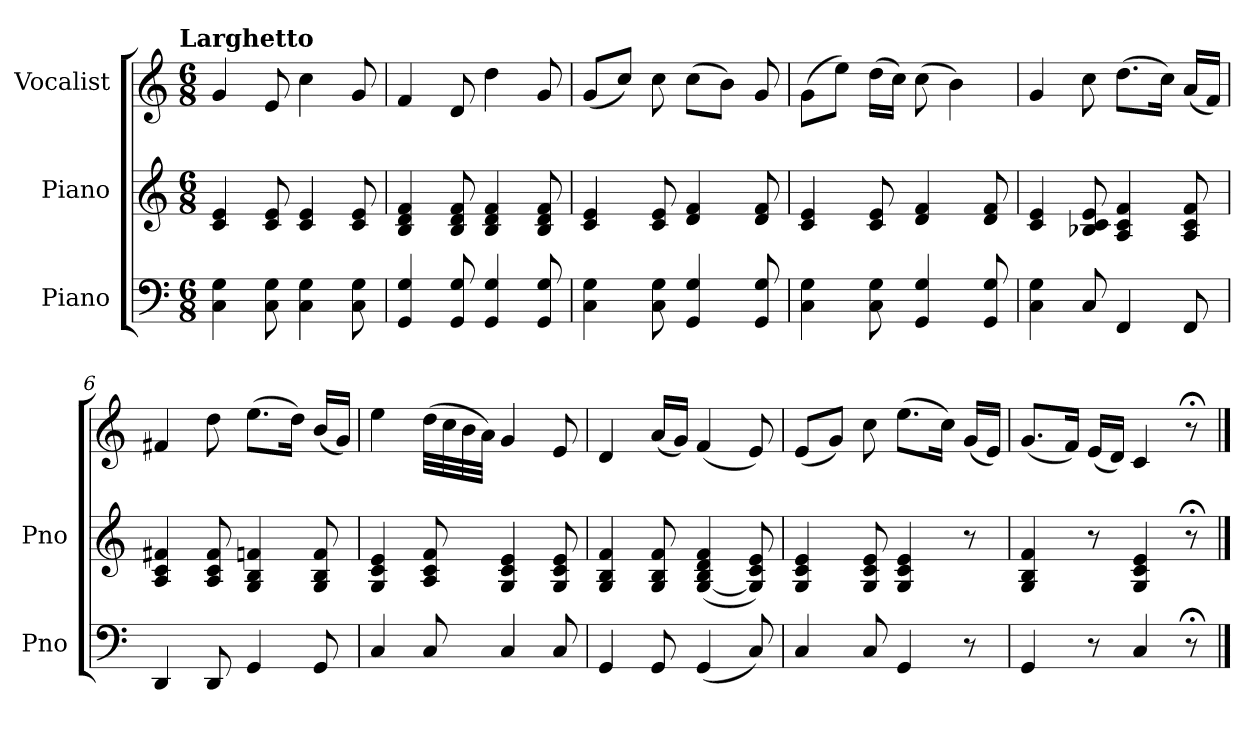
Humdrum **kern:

**kern	**kern	**kern
*part3	*part2	*part1
*staff3	*staff2	*staff1
*I"Piano	*I"Piano	*I"Vocalist
*I'Pno	*I'Pno	*
*clefF4	*clefG2	*clefG2
*k[]	*k[]	*k[]
*C:	*C:	*C:
!!LO:TX:omd:t=Larghetto
*M6/8	*M6/8	*M6/8
*MM52	*MM52	*MM52
=1	=1	=1
4C 4G	4c 4e	4g
8C 8G	8c 8e	8e
4C 4G	4c 4e	4cc
8C 8G	8c 8e	8g
=2	=2	=2
4GG 4G	4B 4d 4f	4f
8GG 8G	8B 8d 8f	8d
4GG 4G	4B 4d 4f	4dd
8GG 8G	8B 8d 8f	8g
=3	=3	=3
4C 4G	4c 4e	(8gL
.	.	8ccJ)
8C 8G	8c 8e	8cc
4GG 4G	4d 4f	(8ccL
.	.	8bJ)
8GG 8G	8d 8f	8g
=4	=4	=4
4C 4G	4c 4e	(8gL
.	.	8eeJ)
8C 8G	8c 8e	(16ddLL
.	.	16ccJJ)
4GG 4G	4d 4f	(8cc
.	.	4b)
8GG 8G	8d 8f	.
=5	=5	=5
4C 4G	4c 4e	4g
8C	8B-X 8c 8e	8cc
4FF	4A 4c 4f	(8.ddL
.	.	16ccJk)
8FF	8A 8c 8f	(16aLL
.	.	16fJJ)
=6	=6	=6
4DD	4A 4c 4f#X	4f#X
8DD	8A 8c 8f#	8dd
4GG	4G 4B 4fn	(8.eeL
.	.	16ddJk)
8GG	8G 8B 8f	(16bLL
.	.	16gJJ)
=7	=7	=7
4C	4G 4c 4e	4ee
8C	8A 8c 8f	(32ddLLL
.	.	32cc
.	.	32b
.	.	32aJJJ)
4C	4G 4c 4e	4g
8C	8G 8c 8e	8e
=8	=8	=8
4GG	4G 4B 4f	4d
8GG	8G 8B 8f	(16aLL
.	.	16gJJ)
(4GG	([4G 4B 4d 4f	(4f
8C)	8G] 8c 8e)	8e)
=9	=9	=9
4C	4G 4c 4e	(8eL
.	.	8gJ)
8C	8G 8c 8e	8cc
4GG	4G 4c 4e	(8.eeL
.	.	16ccJk)
8r	8r	(16gLL
.	.	16eJJ)
=10	=10	=10
4GG	4G 4B 4f	(8.gL
.	.	16fJk)
8r	8r	(16eLL
.	.	16dJJ)
4C	4G 4c 4e	4c
8r;<	8r;<	8r;<
==	==	==
*-	*-	*-
